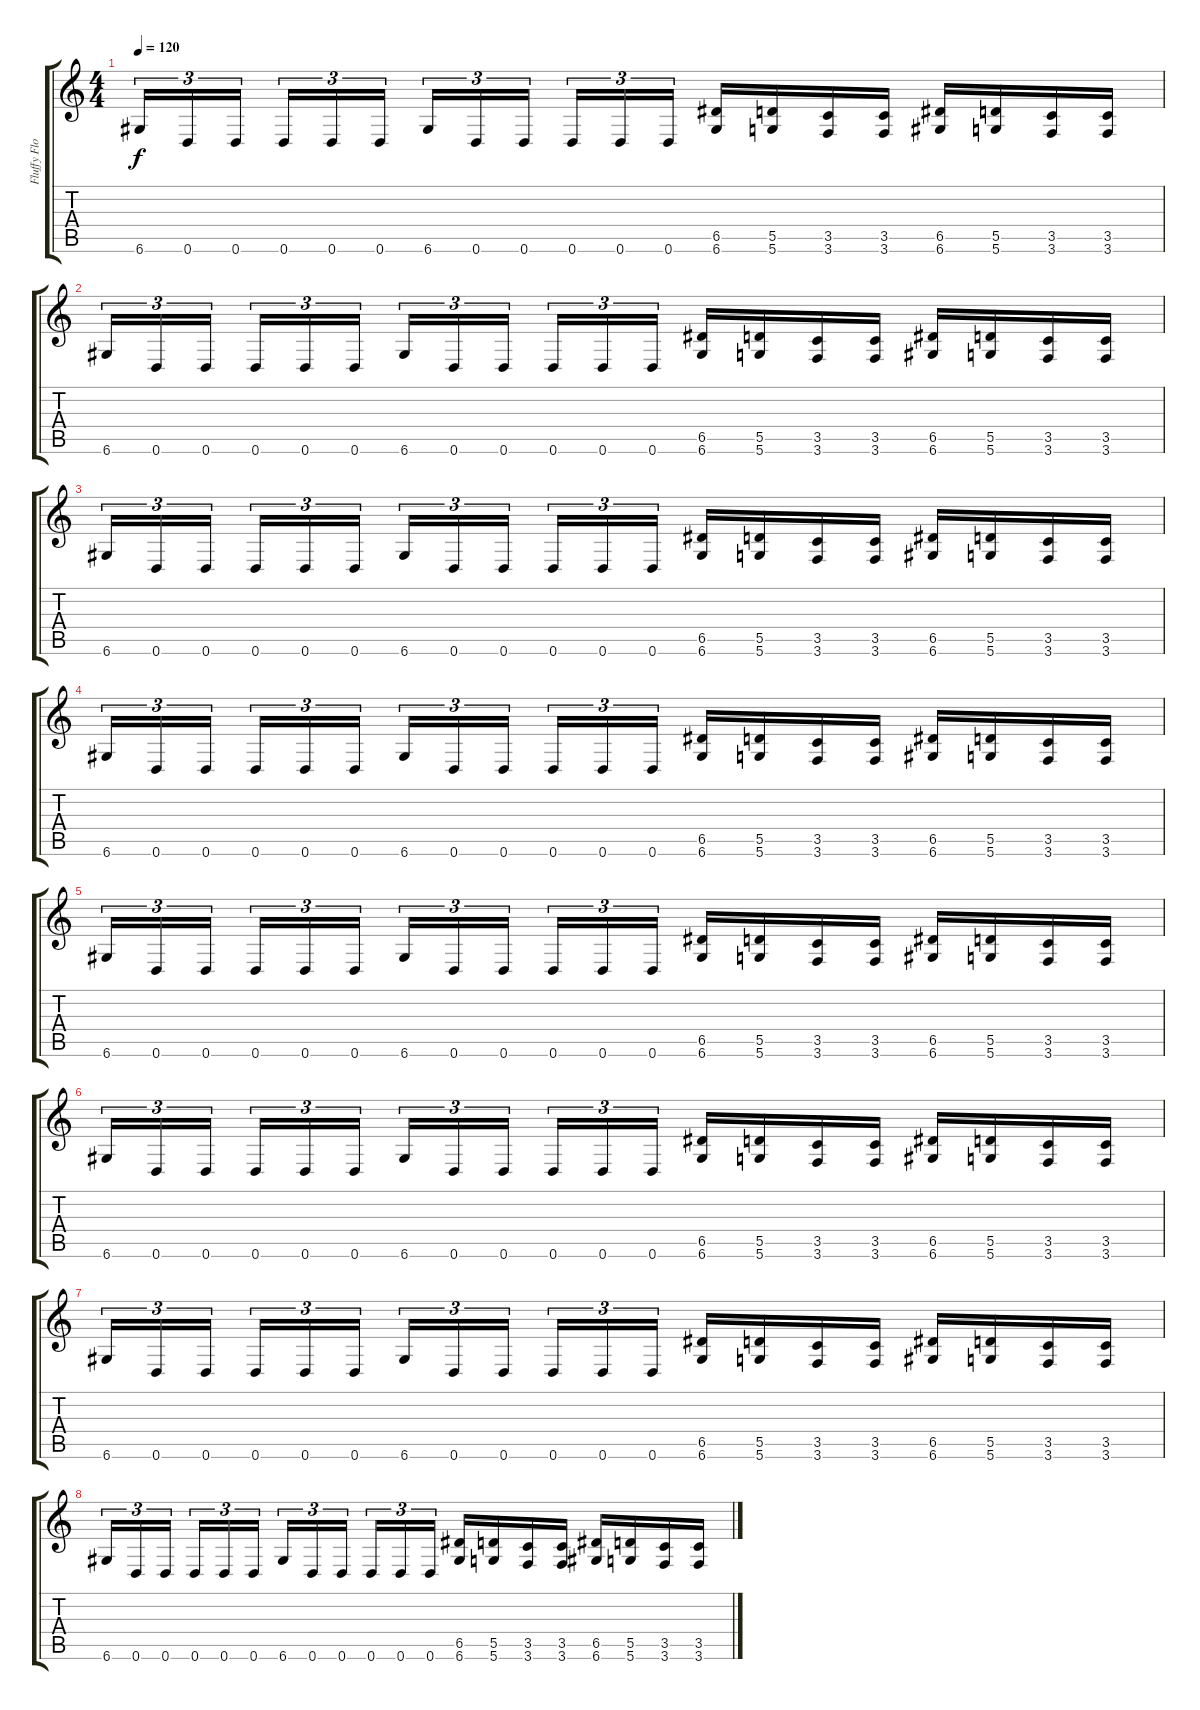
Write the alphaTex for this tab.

\track ("Fluffy Floyd" "Fluffy Flo") {instrument distortionguitar}
\staff {score tabs}
\tuning (E4 B3 G3 D3 A2 D2) {hide}
\ts (4 4)
\tempo 120
\clef g2
\ks c
6.6.16{tu (3 2) dy f} 0.6.16{tu (3 2)} 0.6.16{tu (3 2)} 0.6.16{tu (3 2)} 0.6.16{tu (3 2)} 0.6.16{tu (3 2)} 6.6.16{tu (3 2)} 0.6.16{tu (3 2)} 0.6.16{tu (3 2)} 0.6.16{tu (3 2)} 0.6.16{tu (3 2)} 0.6.16{tu (3 2)} (6.5 6.6).16 (5.5 5.6).16 (3.5 3.6).16 (3.5 3.6).16 (6.5 6.6).16 (5.5 5.6).16 (3.5 3.6).16 (3.5 3.6).16 |
6.6.16{tu (3 2)} 0.6.16{tu (3 2)} 0.6.16{tu (3 2)} 0.6.16{tu (3 2)} 0.6.16{tu (3 2)} 0.6.16{tu (3 2)} 6.6.16{tu (3 2)} 0.6.16{tu (3 2)} 0.6.16{tu (3 2)} 0.6.16{tu (3 2)} 0.6.16{tu (3 2)} 0.6.16{tu (3 2)} (6.5 6.6).16 (5.5 5.6).16 (3.5 3.6).16 (3.5 3.6).16 (6.5 6.6).16 (5.5 5.6).16 (3.5 3.6).16 (3.5 3.6).16 |
6.6.16{tu (3 2)} 0.6.16{tu (3 2)} 0.6.16{tu (3 2)} 0.6.16{tu (3 2)} 0.6.16{tu (3 2)} 0.6.16{tu (3 2)} 6.6.16{tu (3 2)} 0.6.16{tu (3 2)} 0.6.16{tu (3 2)} 0.6.16{tu (3 2)} 0.6.16{tu (3 2)} 0.6.16{tu (3 2)} (6.5 6.6).16 (5.5 5.6).16 (3.5 3.6).16 (3.5 3.6).16 (6.5 6.6).16 (5.5 5.6).16 (3.5 3.6).16 (3.5 3.6).16 |
6.6.16{tu (3 2)} 0.6.16{tu (3 2)} 0.6.16{tu (3 2)} 0.6.16{tu (3 2)} 0.6.16{tu (3 2)} 0.6.16{tu (3 2)} 6.6.16{tu (3 2)} 0.6.16{tu (3 2)} 0.6.16{tu (3 2)} 0.6.16{tu (3 2)} 0.6.16{tu (3 2)} 0.6.16{tu (3 2)} (6.5 6.6).16 (5.5 5.6).16 (3.5 3.6).16 (3.5 3.6).16 (6.5 6.6).16 (5.5 5.6).16 (3.5 3.6).16 (3.5 3.6).16 |
6.6.16{tu (3 2)} 0.6.16{tu (3 2)} 0.6.16{tu (3 2)} 0.6.16{tu (3 2)} 0.6.16{tu (3 2)} 0.6.16{tu (3 2)} 6.6.16{tu (3 2)} 0.6.16{tu (3 2)} 0.6.16{tu (3 2)} 0.6.16{tu (3 2)} 0.6.16{tu (3 2)} 0.6.16{tu (3 2)} (6.5 6.6).16 (5.5 5.6).16 (3.5 3.6).16 (3.5 3.6).16 (6.5 6.6).16 (5.5 5.6).16 (3.5 3.6).16 (3.5 3.6).16 |
6.6.16{tu (3 2)} 0.6.16{tu (3 2)} 0.6.16{tu (3 2)} 0.6.16{tu (3 2)} 0.6.16{tu (3 2)} 0.6.16{tu (3 2)} 6.6.16{tu (3 2)} 0.6.16{tu (3 2)} 0.6.16{tu (3 2)} 0.6.16{tu (3 2)} 0.6.16{tu (3 2)} 0.6.16{tu (3 2)} (6.5 6.6).16 (5.5 5.6).16 (3.5 3.6).16 (3.5 3.6).16 (6.5 6.6).16 (5.5 5.6).16 (3.5 3.6).16 (3.5 3.6).16 |
6.6.16{tu (3 2)} 0.6.16{tu (3 2)} 0.6.16{tu (3 2)} 0.6.16{tu (3 2)} 0.6.16{tu (3 2)} 0.6.16{tu (3 2)} 6.6.16{tu (3 2)} 0.6.16{tu (3 2)} 0.6.16{tu (3 2)} 0.6.16{tu (3 2)} 0.6.16{tu (3 2)} 0.6.16{tu (3 2)} (6.5 6.6).16 (5.5 5.6).16 (3.5 3.6).16 (3.5 3.6).16 (6.5 6.6).16 (5.5 5.6).16 (3.5 3.6).16 (3.5 3.6).16 |
6.6.16{tu (3 2)} 0.6.16{tu (3 2)} 0.6.16{tu (3 2)} 0.6.16{tu (3 2)} 0.6.16{tu (3 2)} 0.6.16{tu (3 2)} 6.6.16{tu (3 2)} 0.6.16{tu (3 2)} 0.6.16{tu (3 2)} 0.6.16{tu (3 2)} 0.6.16{tu (3 2)} 0.6.16{tu (3 2)} (6.5 6.6).16 (5.5 5.6).16 (3.5 3.6).16 (3.5 3.6).16 (6.5 6.6).16 (5.5 5.6).16 (3.5 3.6).16 (3.5 3.6).16
